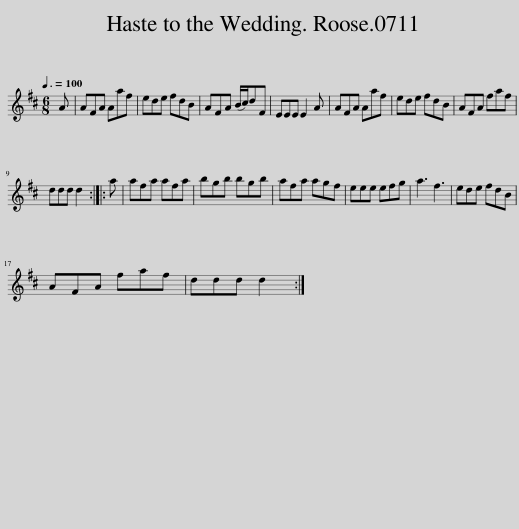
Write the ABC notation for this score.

X:1
L:1/8
Q:3/8=100
M:6/8
I:linebreak $
K:D
V:1 treble
V:1
 A | AFA Aaf | ede fdB | AFA (B/c/)dF | EEE E2 A | %5
 AFA Aaf | ede fdB | AFA faf |$ ddd d2 :: a | %10
 afa afa | bgb bgb | afa agf | eee efg | a3 f3 | %15
 ede fdB |$ AFA faf | ddd d2 :| %18
